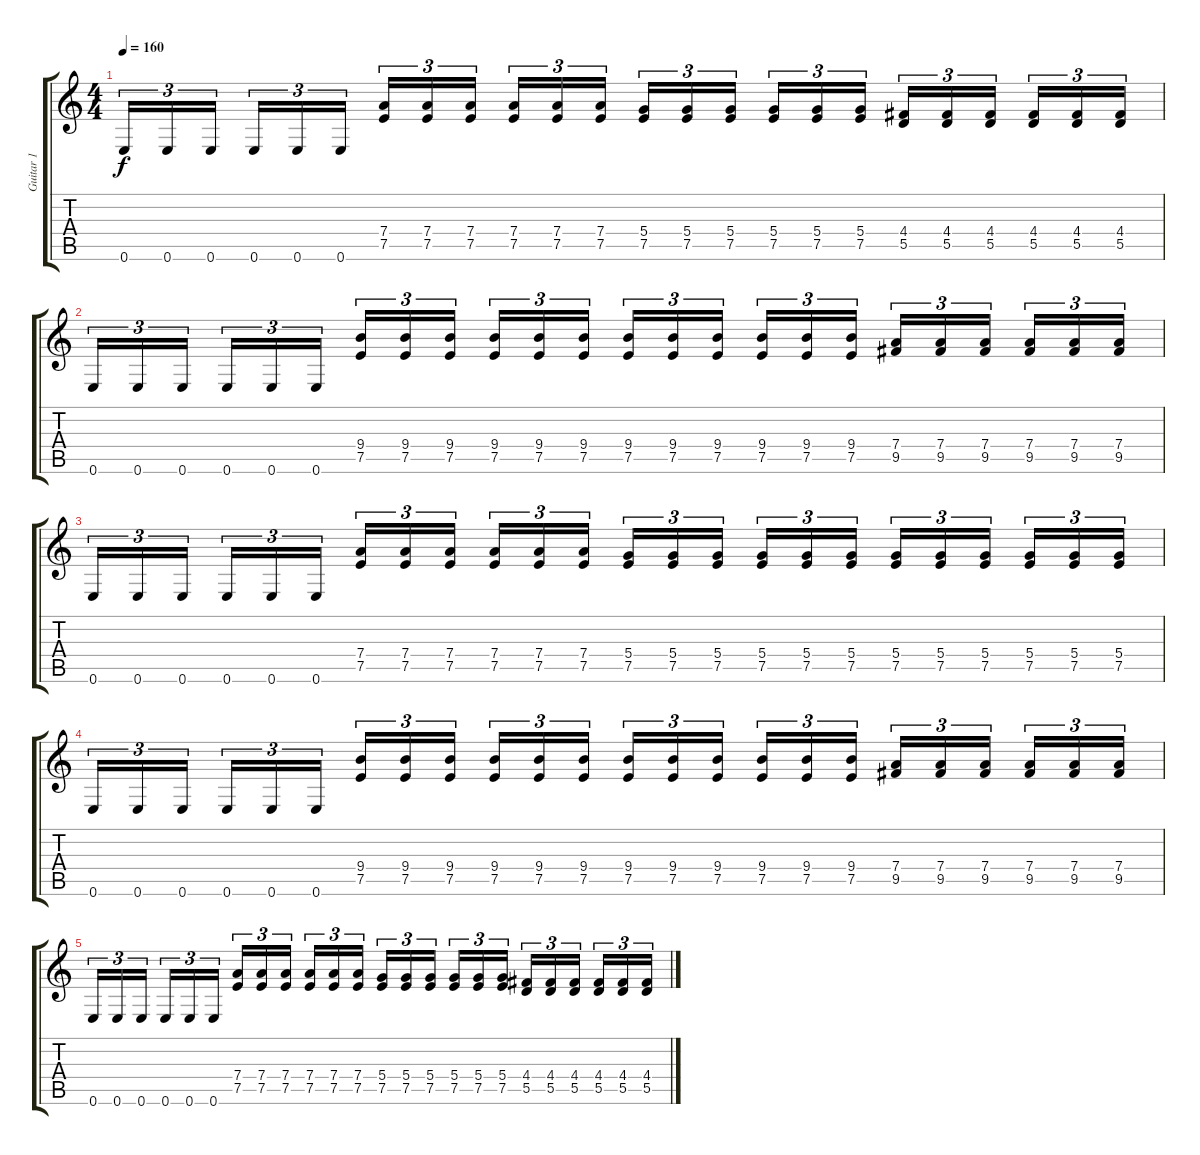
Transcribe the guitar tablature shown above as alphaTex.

\track ("Guitar 1" "Guitar 1") {instrument distortionguitar}
\staff {score tabs}
\tuning (E4 B3 G3 D3 A2 E2) {hide}
\ts (4 4)
\tempo 160
\clef g2
\ks c
0.6.16{tu (3 2) dy f} 0.6.16{tu (3 2)} 0.6.16{tu (3 2)} 0.6.16{tu (3 2)} 0.6.16{tu (3 2)} 0.6.16{tu (3 2)} (7.4 7.5).16{tu (3 2)} (7.4 7.5).16{tu (3 2)} (7.4 7.5).16{tu (3 2)} (7.4 7.5).16{tu (3 2)} (7.4 7.5).16{tu (3 2)} (7.4 7.5).16{tu (3 2)} (5.4 7.5).16{tu (3 2)} (5.4 7.5).16{tu (3 2)} (5.4 7.5).16{tu (3 2)} (5.4 7.5).16{tu (3 2)} (5.4 7.5).16{tu (3 2)} (5.4 7.5).16{tu (3 2)} (4.4 5.5).16{tu (3 2)} (4.4 5.5).16{tu (3 2)} (4.4 5.5).16{tu (3 2)} (4.4 5.5).16{tu (3 2)} (4.4 5.5).16{tu (3 2)} (4.4 5.5).16{tu (3 2)} |
0.6.16{tu (3 2) volume 0} 0.6.16{tu (3 2)} 0.6.16{tu (3 2)} 0.6.16{tu (3 2)} 0.6.16{tu (3 2)} 0.6.16{tu (3 2)} (9.4 7.5).16{tu (3 2)} (9.4 7.5).16{tu (3 2)} (9.4 7.5).16{tu (3 2)} (9.4 7.5).16{tu (3 2)} (9.4 7.5).16{tu (3 2)} (9.4 7.5).16{tu (3 2)} (9.4 7.5).16{tu (3 2)} (9.4 7.5).16{tu (3 2)} (9.4 7.5).16{tu (3 2)} (9.4 7.5).16{tu (3 2)} (9.4 7.5).16{tu (3 2)} (9.4 7.5).16{tu (3 2)} (7.4 9.5).16{tu (3 2)} (7.4 9.5).16{tu (3 2)} (7.4 9.5).16{tu (3 2)} (7.4 9.5).16{tu (3 2)} (7.4 9.5).16{tu (3 2)} (7.4 9.5).16{tu (3 2)} |
0.6.16{tu (3 2)} 0.6.16{tu (3 2)} 0.6.16{tu (3 2)} 0.6.16{tu (3 2)} 0.6.16{tu (3 2)} 0.6.16{tu (3 2)} (7.4 7.5).16{tu (3 2)} (7.4 7.5).16{tu (3 2)} (7.4 7.5).16{tu (3 2)} (7.4 7.5).16{tu (3 2)} (7.4 7.5).16{tu (3 2)} (7.4 7.5).16{tu (3 2)} (5.4 7.5).16{tu (3 2)} (5.4 7.5).16{tu (3 2)} (5.4 7.5).16{tu (3 2)} (5.4 7.5).16{tu (3 2)} (5.4 7.5).16{tu (3 2)} (5.4 7.5).16{tu (3 2)} (5.4 7.5).16{tu (3 2)} (5.4 7.5).16{tu (3 2)} (5.4 7.5).16{tu (3 2)} (5.4 7.5).16{tu (3 2)} (5.4 7.5).16{tu (3 2)} (5.4 7.5).16{tu (3 2)} |
0.6.16{tu (3 2)} 0.6.16{tu (3 2)} 0.6.16{tu (3 2)} 0.6.16{tu (3 2)} 0.6.16{tu (3 2)} 0.6.16{tu (3 2)} (9.4 7.5).16{tu (3 2)} (9.4 7.5).16{tu (3 2)} (9.4 7.5).16{tu (3 2)} (9.4 7.5).16{tu (3 2)} (9.4 7.5).16{tu (3 2)} (9.4 7.5).16{tu (3 2)} (9.4 7.5).16{tu (3 2)} (9.4 7.5).16{tu (3 2)} (9.4 7.5).16{tu (3 2)} (9.4 7.5).16{tu (3 2)} (9.4 7.5).16{tu (3 2)} (9.4 7.5).16{tu (3 2)} (7.4 9.5).16{tu (3 2)} (7.4 9.5).16{tu (3 2)} (7.4 9.5).16{tu (3 2)} (7.4 9.5).16{tu (3 2)} (7.4 9.5).16{tu (3 2)} (7.4 9.5).16{tu (3 2)} |
0.6.16{tu (3 2)} 0.6.16{tu (3 2)} 0.6.16{tu (3 2)} 0.6.16{tu (3 2)} 0.6.16{tu (3 2)} 0.6.16{tu (3 2)} (7.4 7.5).16{tu (3 2)} (7.4 7.5).16{tu (3 2)} (7.4 7.5).16{tu (3 2)} (7.4 7.5).16{tu (3 2)} (7.4 7.5).16{tu (3 2)} (7.4 7.5).16{tu (3 2)} (5.4 7.5).16{tu (3 2)} (5.4 7.5).16{tu (3 2)} (5.4 7.5).16{tu (3 2)} (5.4 7.5).16{tu (3 2)} (5.4 7.5).16{tu (3 2)} (5.4 7.5).16{tu (3 2)} (4.4 5.5).16{tu (3 2)} (4.4 5.5).16{tu (3 2)} (4.4 5.5).16{tu (3 2)} (4.4 5.5).16{tu (3 2)} (4.4 5.5).16{tu (3 2)} (4.4 5.5).16{tu (3 2)}
